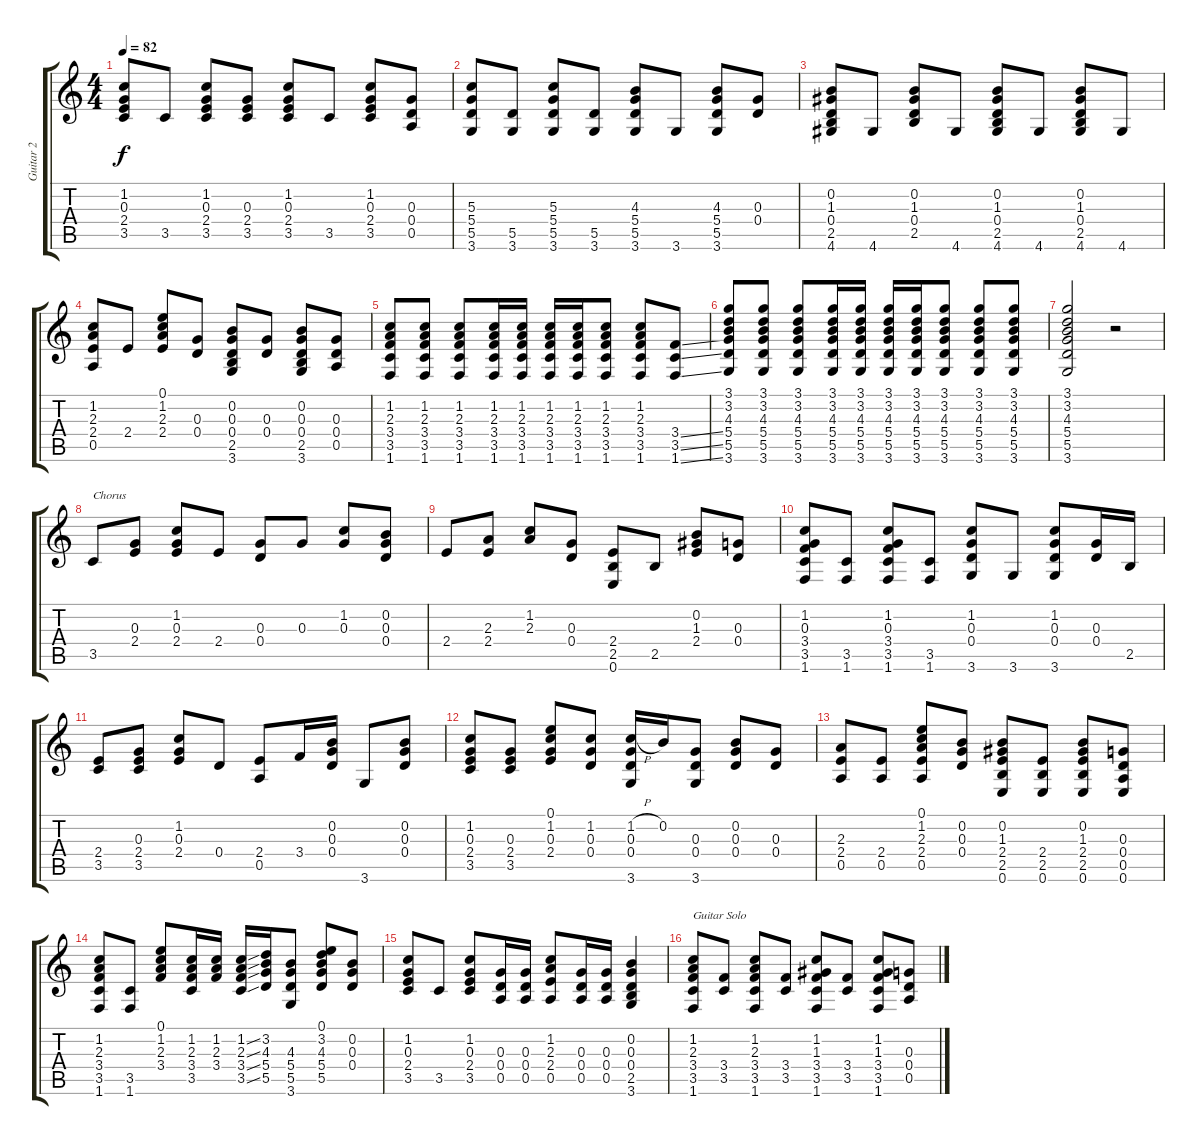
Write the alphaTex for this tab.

\track ("Guitar 2" "Guitar 2") {instrument acousticguitarsteel}
\staff {score tabs}
\tuning (E4 B3 G3 D3 A2 E2) {hide}
\ts (4 4)
\tempo 82
\clef g2
\ks c
(1.2 0.3 2.4 3.5).8{dy f} 3.5.8 (1.2 0.3 2.4 3.5).8 (0.3 2.4 3.5).8 (1.2 0.3 2.4 3.5).8 3.5.8 (1.2 0.3 2.4 3.5).8 (0.3 0.4 0.5).8 |
(5.3 5.4 5.5 3.6).8 (5.5 3.6).8 (5.3 5.4 5.5 3.6).8 (5.5 3.6).8 (4.3 5.4 5.5 3.6).8 3.6.8 (4.3 5.4 5.5 3.6).8 (0.3 0.4).8 |
(0.2 1.3 0.4 2.5 4.6).8 4.6.8 (0.2 1.3 0.4 2.5).8 4.6.8 (0.2 1.3 0.4 2.5 4.6).8 4.6.8 (0.2 1.3 0.4 2.5 4.6).8 4.6.8 |
(1.2 2.3 2.4 0.5).8 2.4.8 (0.1 1.2 2.3 2.4).8 (0.3 0.4).8 (0.2 0.3 0.4 2.5 3.6).8 (0.3 0.4).8 (0.2 0.3 0.4 2.5 3.6).8 (0.3 0.4 0.5).8 |
(1.2 2.3 3.4 3.5 1.6).8 (1.2 2.3 3.4 3.5 1.6).8 (1.2 2.3 3.4 3.5 1.6).8 (1.2 2.3 3.4 3.5 1.6).16 (1.2 2.3 3.4 3.5 1.6).16 (1.2 2.3 3.4 3.5 1.6).16 (1.2 2.3 3.4 3.5 1.6).16 (1.2 2.3 3.4 3.5 1.6).8 (1.2 2.3 3.4 3.5 1.6).8 (3.4{ss} 3.5{ss} 1.6{ss}).8 |
(3.1 3.2 4.3 5.4 5.5 3.6).8 (3.1 3.2 4.3 5.4 5.5 3.6).8 (3.1 3.2 4.3 5.4 5.5 3.6).8 (3.1 3.2 4.3 5.4 5.5 3.6).16 (3.1 3.2 4.3 5.4 5.5 3.6).16 (3.1 3.2 4.3 5.4 5.5 3.6).16 (3.1 3.2 4.3 5.4 5.5 3.6).16 (3.1 3.2 4.3 5.4 5.5 3.6).8 (3.1 3.2 4.3 5.4 5.5 3.6).8 (3.1 3.2 4.3 5.4 5.5 3.6).8 |
(3.1 3.2 4.3 5.4 5.5 3.6).2 r.2 |
3.5.8{txt "Chorus"} (0.3 2.4).8 (1.2 0.3 2.4).8 2.4.8 (0.3 0.4).8 0.3.8 (1.2 0.3).8 (0.2 0.3 0.4).8 |
2.4.8 (2.3 2.4).8 (1.2 2.3).8 (0.3 0.4).8 (2.4 2.5 0.6).8 2.5.8 (0.2 1.3 2.4).8 (0.3 0.4).8 |
(1.2 0.3 3.4 3.5 1.6).8 (3.5 1.6).8 (1.2 0.3 3.4 3.5 1.6).8 (3.5 1.6).8 (1.2 0.3 0.4 3.6).8 3.6.8 (1.2 0.3 0.4 3.6).8 (0.3 0.4).16 2.5.16 |
(2.4 3.5).8 (0.3 2.4 3.5).8 (1.2 0.3 2.4).8 0.4.8 (2.4 0.5).8 3.4.16 (0.2 0.3 0.4).16 3.6.8 (0.2 0.3 0.4).8 |
(1.2 0.3 2.4 3.5).8 (0.3 2.4 3.5).8 (0.1 1.2 0.3 2.4).8 (1.2 0.3 0.4).8 (1.2{h} 0.3 0.4 3.6).16 0.2.16 (0.3 0.4 3.6).8 (0.2 0.3 0.4).8 (0.3 0.4).8 |
(2.3 2.4 0.5).8 (2.4 0.5).8 (0.1 1.2 2.3 2.4 0.5).8 (0.2 0.3 0.4).8 (0.2 1.3 2.4 2.5 0.6).8 (2.4 2.5 0.6).8 (0.2 1.3 2.4 2.5 0.6).8 (0.3 0.4 0.5 0.6).8 |
(1.2 2.3 3.4 3.5 1.6).8 (3.5 1.6).8 (0.1 1.2 2.3 3.4).8 (1.2 2.3 3.4 3.5).16 (1.2 2.3 3.4).16 (1.2{ss} 2.3{ss} 3.4{ss} 3.5{ss}).16 (3.2 4.3 5.4 5.5).16 (4.3 5.4 5.5 3.6).8 (0.1 3.2 4.3 5.4 5.5).8 (0.2 0.3 0.4).8 |
(1.2 0.3 2.4 3.5).8 3.5.8 (1.2 0.3 2.4 3.5).8 (0.3 0.4 0.5).16 (0.3 0.4 0.5).16 (1.2 2.3 2.4 0.5).8 (0.3 0.4 0.5).16 (0.3 0.4 0.5).16 (0.2 0.3 0.4 2.5 3.6).4 |
(1.2 2.3 3.4 3.5 1.6).8{txt "Guitar Solo"} (3.4 3.5).8 (1.2 2.3 3.4 3.5 1.6).8 (3.4 3.5).8 (1.2 1.3 3.4 3.5 1.6).8 (3.4 3.5).8 (1.2 1.3 3.4 3.5 1.6).8 (0.3 0.4 0.5).8
